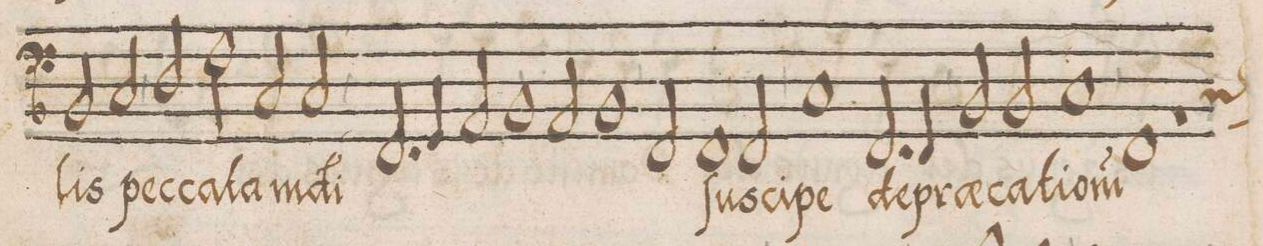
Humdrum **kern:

**kern	**text
*I"BASSVS	*
*clefF4	*
*k[b-]	*
*met()	*
*M2/1	*
2BB-/	-lis
2C/	pec-
=85-	=85-
2D/	-ca-
2F\	-ta
2C/	m(un)-
2C/	-di
=86-	=86-
2.FF/	.
4GG/	.
2AA/	.
1BB-/	.
=87-	=87-
2AA/	.
1BB-	.
=88-	=88-
2FF/	.
1FF	ſu-
2FF/	-sci-
=89-	=89-
1C	-pe
2.FF/	de-
4FF/	-pre-
=90-	=90-
2BB-/	-ca-
2BB-/	-ti-
1C	-o-
=91-	=91-
1FF	-(ne)m
*custos:C	*
1r	.
=92-	=92-
*-	*-
